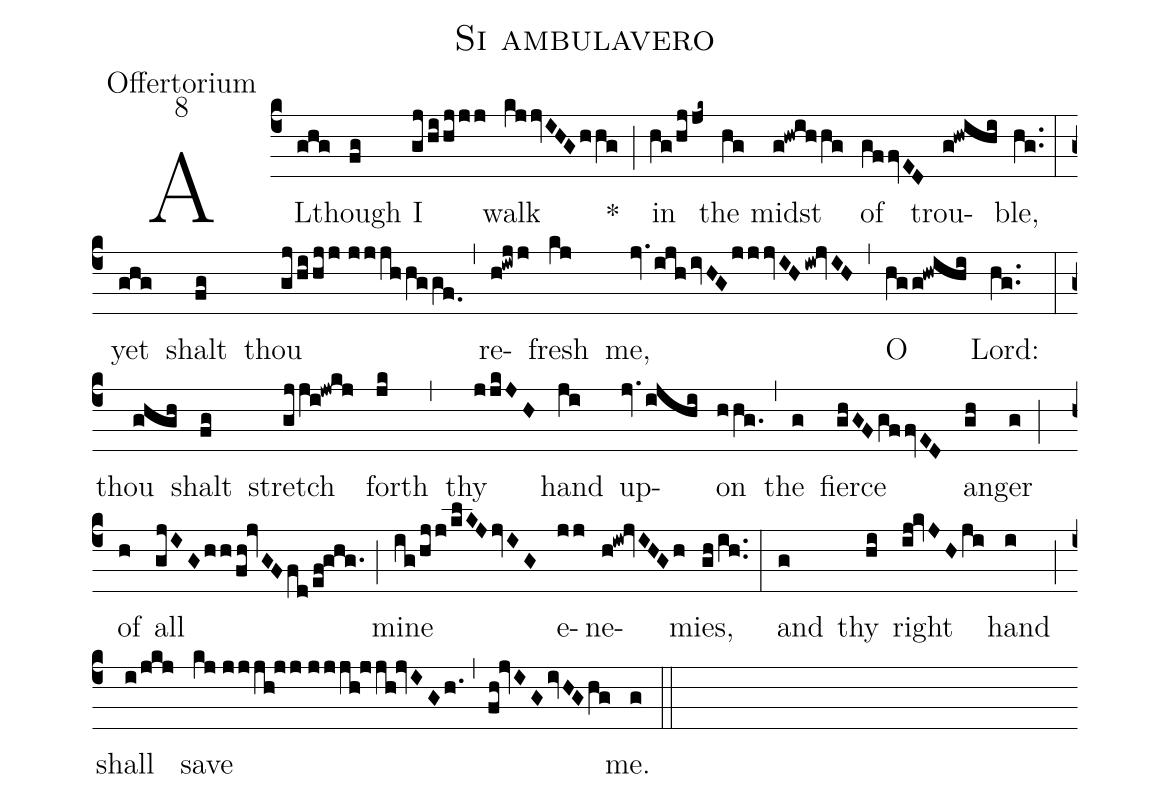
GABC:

name:Si ambulavero;
office-part:Offertorium;
mode:8;
%%
(c4) AL(ghg)though(fg) I(gj/hi/hjjj) walk(kjjvIHG/hhg) *(;) in(hg/hjjk~) the(hg) midst(g!hwihhg) of(gffvED) trou(g!hwihi)ble,(hg..) (:) yet(ghg) shalt(fg) thou(gj/hi/hjj//jjjhhggf.0) (,) re(h!iwjj)fresh(kj) me,(jv.1ijh/ivHG/jjjvIH/iw!jvIH) (,) O(hgg!hwihi) Lord:(hg..) (:) thou(ghgh) shalt(fg) stretch(gjji!jwkj) forth(jk) (,) thy(jjkJH) hand(ji) up(jv.1ijhi)on(hhg.) (,) the(g) fierce(ghGF/gffvED) an(gh)ger(g) (;) of(h) all(gjIG/hh/fh!jvGF/fd/ef!ghg.) (;) mine(ig/hjj/klKJjvIG) e(jj)ne(h!iw!jvIHGh)mies,(gh/ih..) (:) and(g) thy(hi) right(ij!kvJHji) hand(i) (;) shall(i/jkj) save(kj//jjjh!jj//jjjh!jjh!jvIGh.1) (,) (fh!jvIG/ivHGhg) me.(g) (::)
